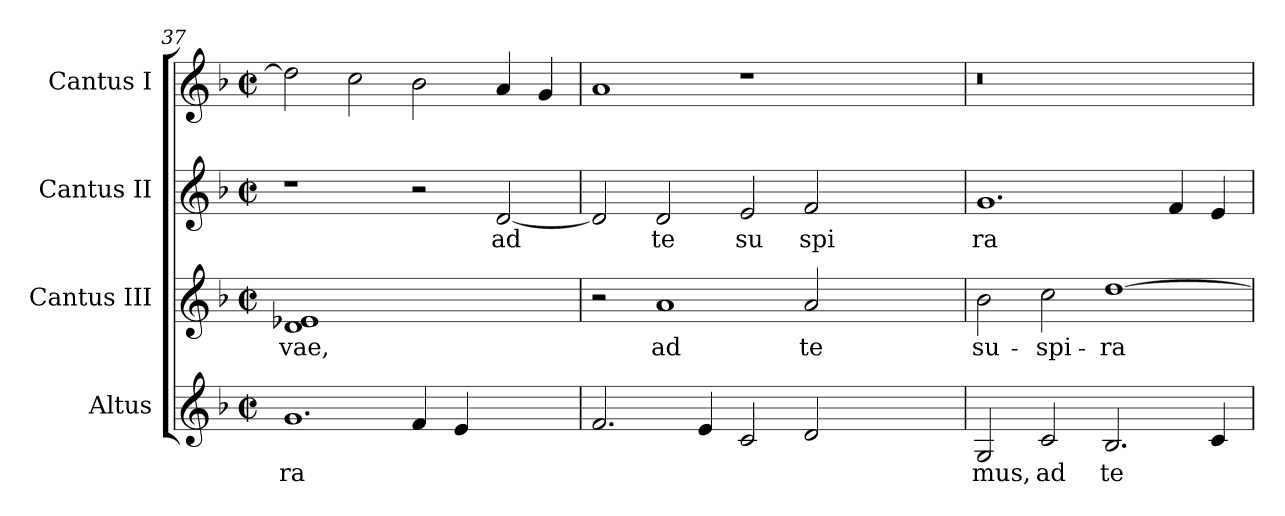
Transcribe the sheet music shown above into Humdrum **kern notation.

**kern	**text	**kern	**text	**kern	**text	**kern
*part4	*part4	*part3	*part3	*part2	*part2	*part1
*staff4	*staff4	*staff3	*staff3	*staff2	*staff2	*staff1
*I"Altus	*	*I"Cantus III	*	*I"Cantus II	*	*I"Cantus I
*clefG2	*	*clefG2	*	*clefG2	*	*clefG2
*k[b-]	*	*k[b-]	*	*k[b-]	*	*k[b-]
*F:	*	*F:	*	*F:	*	*F:
*M2/2	*	*M2/2	*	*M2/2	*	*M2/2
*met(c|)	*	*met(c|)	*	*met(c|)	*	*met(c|)
=37	=37	=37	=37	=37	=37	=37
!LO:N:vis=1.	!LO:LY:b:cj	!	!LO:LY:b:cj	!	!	!
1g	ra	1e- 1d	-vae,	1r	.	2dd\]
.	.	.	.	.	.	2cc\
4f/	.	1ryy	.	2r	.	2b-\
4e/	.	.	.	.	.	.
!	!	!	!	!	!LO:LY:b:cj	!
2ryy	.	.	.	[>2d/	ad	4a/
.	.	.	.	.	.	4g/
!!LO:LB:g=z
=38	=38	=38	=38	=38	=38	=38
2.f/	.	2r	.	2d/]	.	1a
!	!	!	!LO:LY:b:cj	!	!LO:LY:b:cj	!
.	.	1a	ad	2d/	te	.
4e/	.	.	.	.	.	.
!	!	!	!	!	!LO:LY:b:cj	!LO:N:vis=1
2c/	.	.	.	2e/	su	0r
!	!	!	!LO:LY:b:cj	!	!LO:LY:b:cj	!
2d/	.	2a/	te	2f/	spi	.
1ryy	.	1ryy	.	1ryy	.	.
=39	=39	=39	=39	=39	=39	=39
!	!LO:LY:b:cj	!	!LO:LY:b:cj	!	!LO:LY:b:cj	!
2G/	mus,	2b-\	su-	1.g	ra	0r
!	!LO:LY:b:cj	!	!LO:LY:b:cj	!	!	!
2c/	ad	2cc\	-spi-	.	.	.
!	!LO:LY:b:cj	!	!LO:LY:b:cj	!	!	!
2.B-/	te	[>1dd	-ra-	.	.	.
.	.	.	.	4f/	.	.
4c/	.	.	.	4e/	.	.
=	=	=	=	=	=	=
*-	*-	*-	*-	*-	*-	*-
